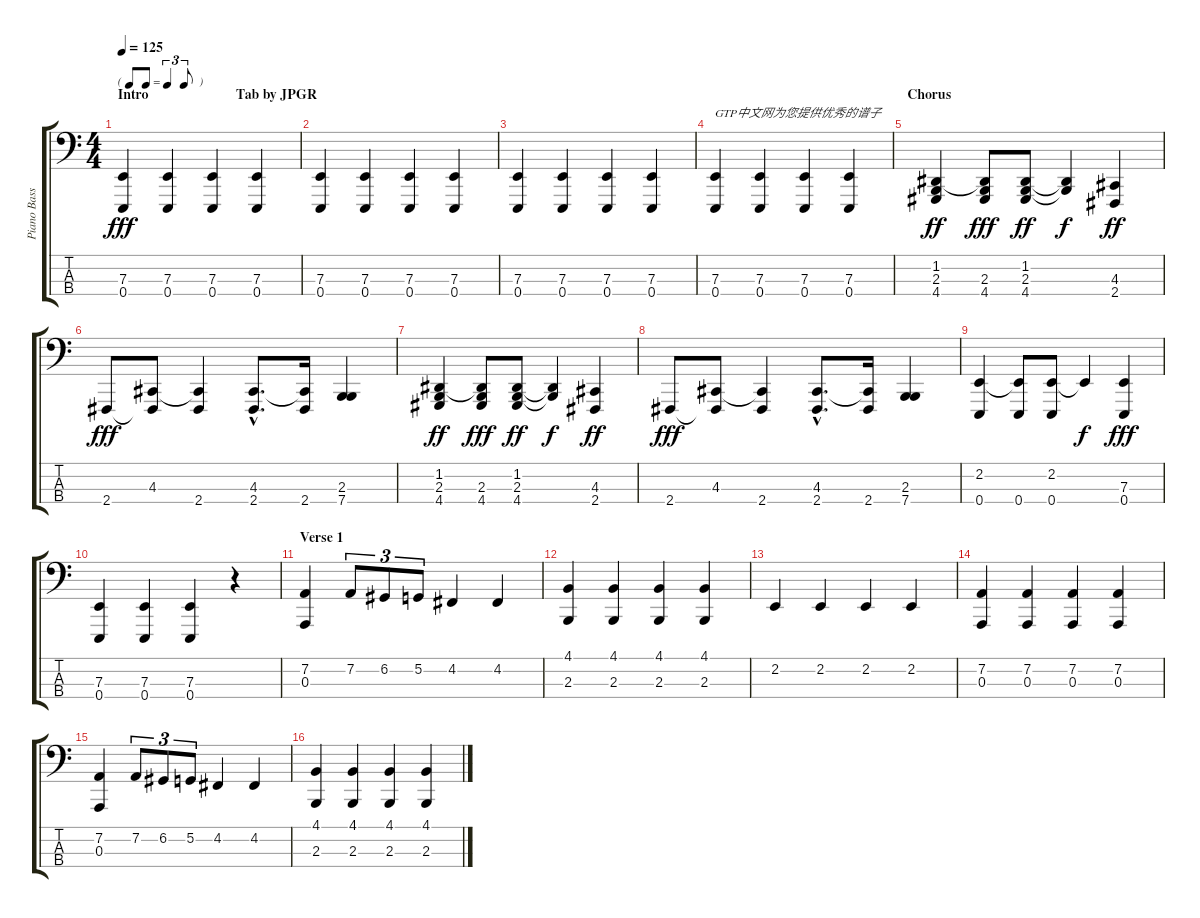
\track ("Piano Bass" "Piano Bass") {instrument electricgrandpiano}
\staff {score tabs}
\tuning (G2 D2 A1 E1) {hide}
\ts (4 4)
\tf triplet8th
\section ("" "Intro                         Tab by JPGR")
\tempo 125
\clef f4
\ks c
(7.3 0.4).4{dy fff instrument electricgrandpiano} (7.3 0.4).4 (7.3 0.4).4 (7.3 0.4).4 |
(7.3 0.4).4 (7.3 0.4).4 (7.3 0.4).4 (7.3 0.4).4 |
(7.3 0.4).4 (7.3 0.4).4 (7.3 0.4).4 (7.3 0.4).4 |
(7.3 0.4).4{txt "GTP中文网为您提供优秀的谱子"} (7.3 0.4).4 (7.3 0.4).4 (7.3 0.4).4 |
\section ("" "Chorus")
(1.2 2.3 4.4).4{dy ff} (1.2{t} 2.3 4.4).8{dy fff} (1.2 2.3 4.4).8{dy ff} (1.2{t} 2.3{t}).4{dy f} (4.3 2.4).4{dy ff} |
2.4.8{dy fff} (4.3 2.4{t}).8 (4.3{t} 2.4).4 (4.3{hac} 2.4{hac}).8{d} (4.3{t} 2.4).16 (2.3 7.4).4 |
(1.2 2.3 4.4).4{dy ff} (1.2{t} 2.3 4.4).8{dy fff} (1.2 2.3 4.4).8{dy ff} (1.2{t} 2.3{t}).4{dy f} (4.3 2.4).4{dy ff} |
2.4.8{dy fff} (4.3 2.4{t}).8 (4.3{t} 2.4).4 (4.3{hac} 2.4{hac}).8{d} (4.3{t} 2.4).16 (2.3 7.4).4 |
(2.2 0.4).4 (2.2{t} 0.4).8 (2.2 0.4).8 2.2{t}.4{dy f} (7.3 0.4).4{dy fff} |
(7.3 0.4).4 (7.3 0.4).4 (7.3 0.4).4 r.4 |
\section ("" "Verse 1")
(7.2 0.3).4 7.2.8{tu (3 2)} 6.2.8{tu (3 2)} 5.2.8{tu (3 2)} 4.2.4 4.2.4 |
(4.1 2.3).4 (4.1 2.3).4 (4.1 2.3).4 (4.1 2.3).4 |
2.2.4 2.2.4 2.2.4 2.2.4 |
(7.2 0.3).4 (7.2 0.3).4 (7.2 0.3).4 (7.2 0.3).4 |
(7.2 0.3).4 7.2.8{tu (3 2)} 6.2.8{tu (3 2)} 5.2.8{tu (3 2)} 4.2.4 4.2.4 |
(4.1 2.3).4 (4.1 2.3).4 (4.1 2.3).4 (4.1 2.3).4
